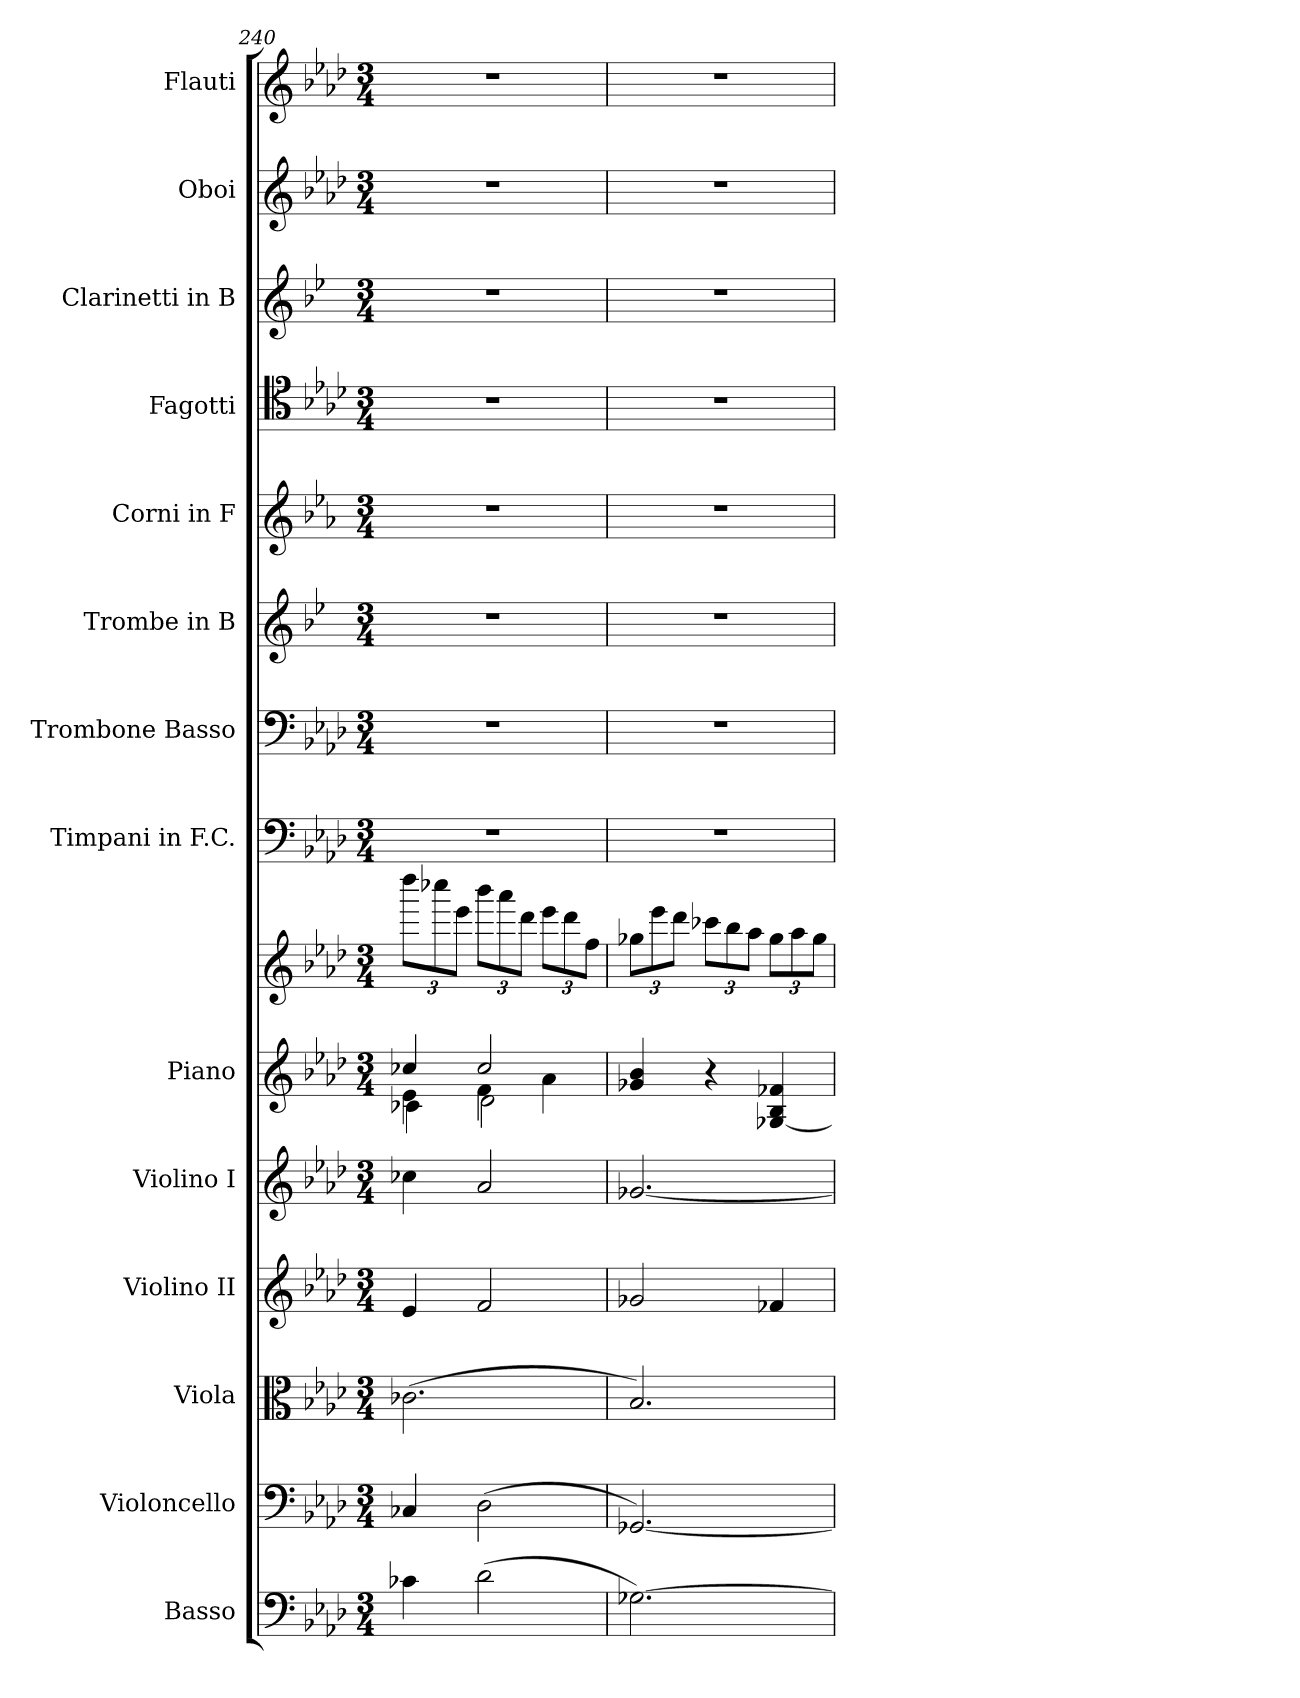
**kern	**kern	**kern	**kern	**kern	**kern	**kern	**kern	**kern	**kern	**kern	**kern	**kern	**kern	**kern
*part14	*part13	*part12	*part11	*part10	*part9	*part9	*part8	*part7	*part6	*part5	*part4	*part3	*part2	*part1
*staff15	*staff14	*staff13	*staff12	*staff11	*staff10	*staff9	*staff8	*staff7	*staff6	*staff5	*staff4	*staff3	*staff2	*staff1
*I"Basso	*I"Violoncello	*I"Viola	*I"Violino II	*I"Violino I	*I"Piano	*	*I"Timpani in F.C.	*I"Trombone Basso	*I"Trombe in B	*I"Corni in F	*I"Fagotti	*I"Clarinetti in B	*I"Oboi	*I"Flauti
*	*	*	*	*	*I'Pno.	*	*I'Timp.	*	*	*	*	*	*I'Ob.	*I'Fl.
*clefF4	*clefF4	*clefC3	*clefG2	*clefG2	*clefG2	*clefG2	*clefF4	*clefF4	*clefG2	*clefG2	*clefC4	*clefG2	*clefG2	*clefG2
*ITrd7c12	*	*	*	*	*	*	*	*	*ITrd1c2	*ITrd4c7	*	*ITrd1c2	*	*
*k[b-e-a-d-]	*k[b-e-a-d-]	*k[b-e-a-d-]	*k[b-e-a-d-]	*k[b-e-a-d-]	*k[b-e-a-d-]	*k[b-e-a-d-]	*k[b-e-a-d-]	*k[b-e-a-d-]	*k[b-e-a-d-]	*k[b-e-a-d-]	*k[b-e-a-d-]	*k[b-e-a-d-]	*k[b-e-a-d-]	*k[b-e-a-d-]
*M3/4	*M3/4	*M3/4	*M3/4	*M3/4	*M3/4	*M3/4	*M3/4	*M3/4	*M3/4	*M3/4	*M3/4	*M3/4	*M3/4	*M3/4
=240	=240	=240	=240	=240	=240	=240	=240	=240	=240	=240	=240	=240	=240	=240
*	*	*	*	*	*^	*	*	*	*	*	*	*	*	*
*	*	*	*	*	*	*^	*	*	*	*	*	*	*	*	*
*	*	*	*	*	*	*	*	*Xbrackettup	*	*	*	*	*	*	*	*
4C-X\	4C-X/	(>2.c-X\	4e-/	4cc-X\	4cc-X/	4e-\	4c-X\	12dddd-\L	2.r	2.r	2.r	2.r	2.r	2.r	2.r	2.r
.	.	.	.	.	.	.	.	12cccc-X\	.	.	.	.	.	.	.	.
.	.	.	.	.	.	.	.	12eee-\J	.	.	.	.	.	.	.	.
(>2D-\	(>2D-\	.	2f/	2a-/	2cc-/	4f\	2d-\	12bbb-\L	.	.	.	.	.	.	.	.
.	.	.	.	.	.	.	.	12aaa-\	.	.	.	.	.	.	.	.
.	.	.	.	.	.	.	.	12ddd-\J	.	.	.	.	.	.	.	.
.	.	.	.	.	.	4a-\	.	12eee-\L	.	.	.	.	.	.	.	.
.	.	.	.	.	.	.	.	12ddd-\	.	.	.	.	.	.	.	.
.	.	.	.	.	.	.	.	12ff\J	.	.	.	.	.	.	.	.
*	*	*	*	*	*v	*v	*v	*	*	*	*	*	*	*	*	*
=241	=241	=241	=241	=241	=241	=241	=241	=241	=241	=241	=241	=241	=241	=241
[2.GG-X\)	[2.GG-X/)	2.B-/)	2g-X/	[2.g-X/	4g-X/ 4b-/	12gg-X\L	2.r	2.r	2.r	2.r	2.r	2.r	2.r	2.r
.	.	.	.	.	.	12eee-\	.	.	.	.	.	.	.	.
.	.	.	.	.	.	12ddd-\J	.	.	.	.	.	.	.	.
.	.	.	.	.	4r	12ccc-X\L	.	.	.	.	.	.	.	.
.	.	.	.	.	.	12bb-\	.	.	.	.	.	.	.	.
.	.	.	.	.	.	12aa-\J	.	.	.	.	.	.	.	.
.	.	.	4f-X/	.	[4G-X/ 4B-/ 4f-X/	12gg-\L	.	.	.	.	.	.	.	.
.	.	.	.	.	.	12aa-\	.	.	.	.	.	.	.	.
.	.	.	.	.	.	12gg-\J	.	.	.	.	.	.	.	.
=	=	=	=	=	=	=	=	=	=	=	=	=	=	=
*-	*-	*-	*-	*-	*-	*-	*-	*-	*-	*-	*-	*-	*-	*-
